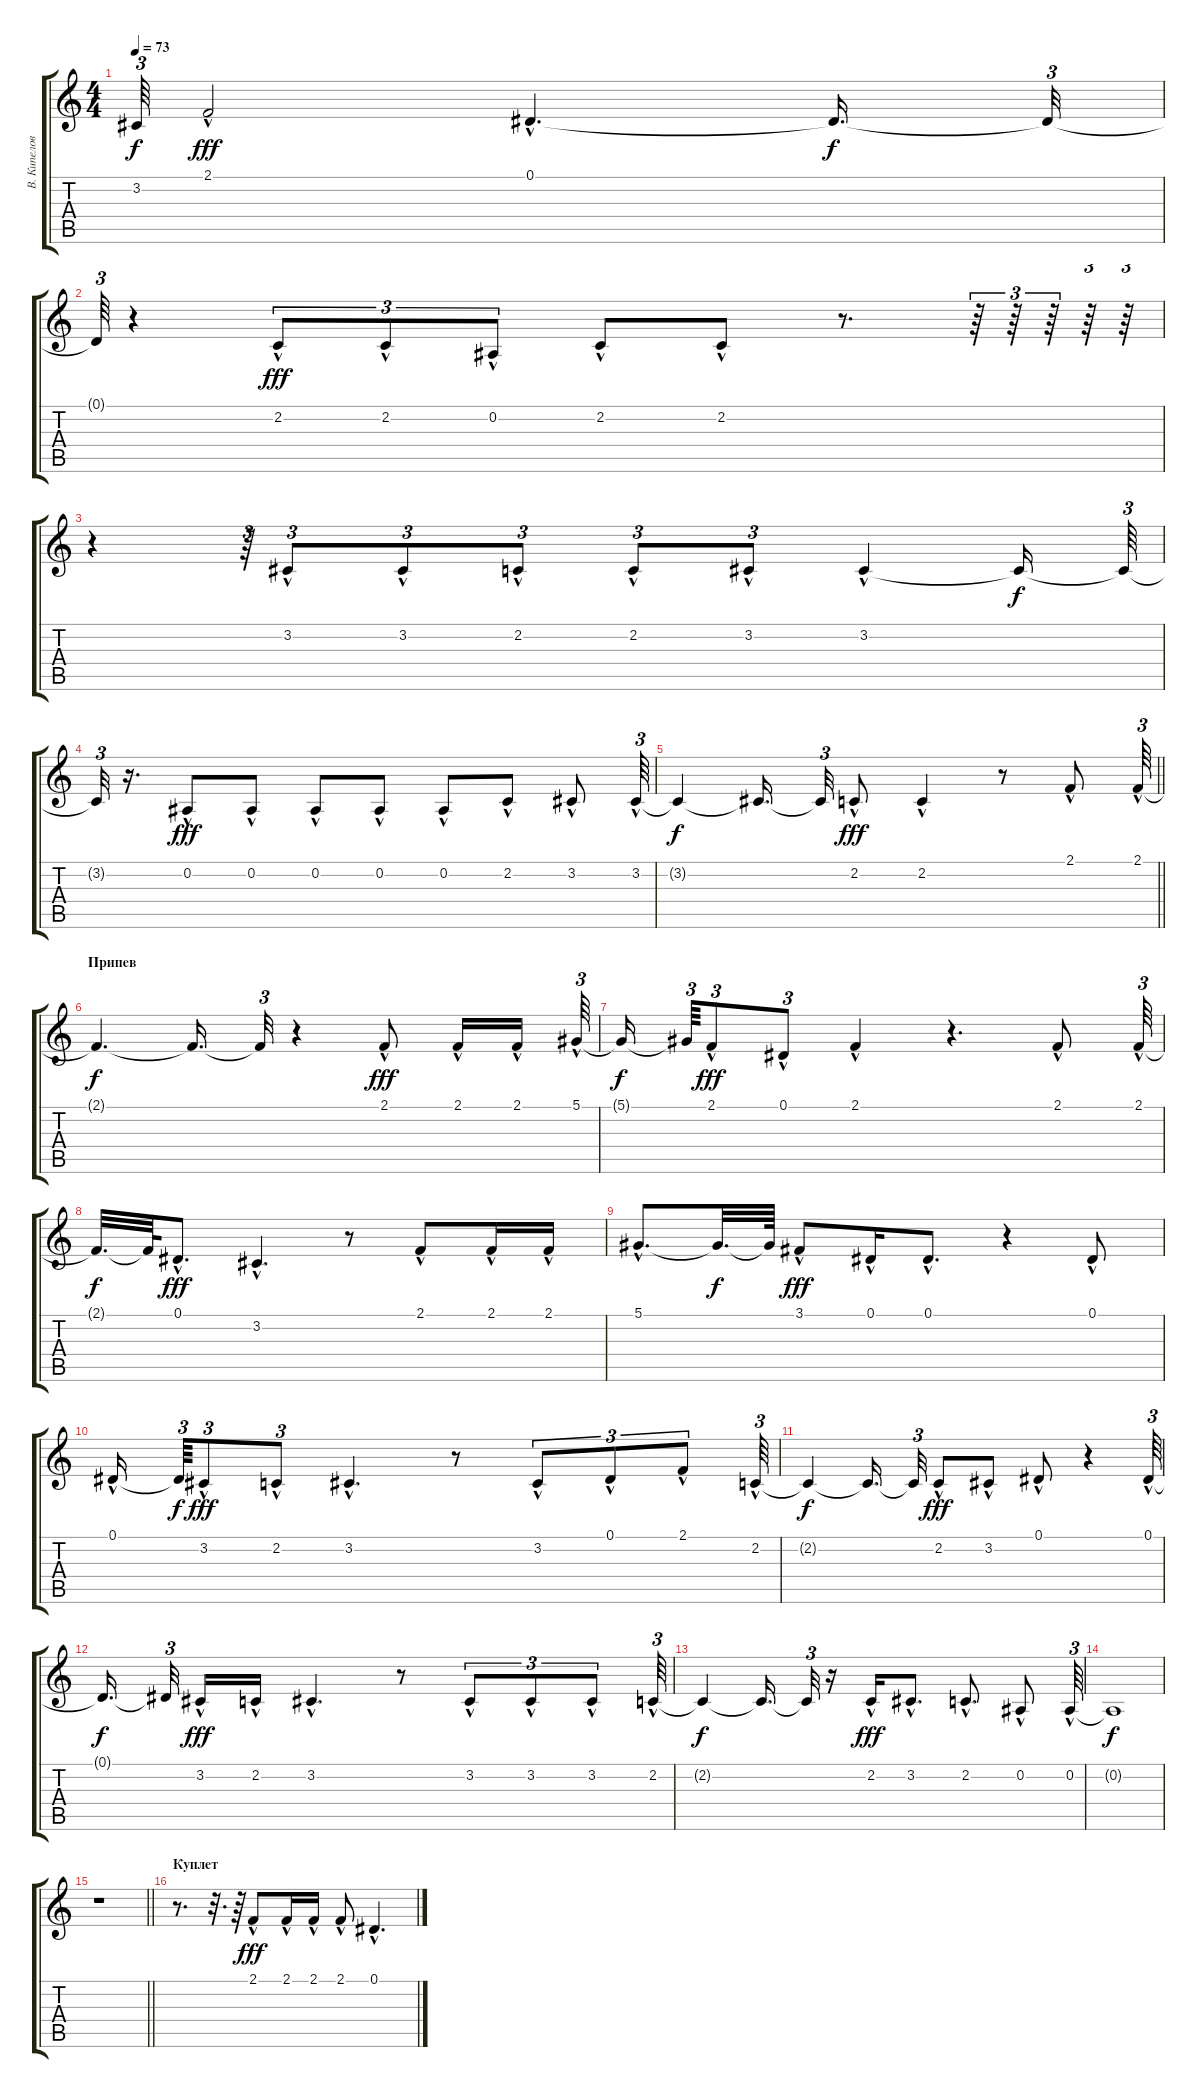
\track ("В. Кипелов" "В. Кипелов") {instrument acousticgrandpiano}
\staff {score tabs}
\tuning (Eb4 Bb3 Gb3 Db3 Ab2 Eb2) {hide}
\ts (4 4)
\tempo 73
\clef g2
\ks c
3.2{t}.64{tu (3 2) dy f} 2.1{hac}.2{dy fff} 0.1{hac}.4{d} 0.1{t}.16{d dy f} 0.1{t}.32{tu (3 2)} |
0.1{t}.64{tu (3 2)} r.4 2.2{hac}.8{tu (3 2) dy fff} 2.2{hac}.8{tu (3 2)} 0.2{hac}.8{tu (3 2)} 2.2{hac}.8 2.2{hac}.8 r.8{d} r.64{tu (3 2)} r.64{tu (3 2)} r.64{tu (3 2)} r.64{tu (3 2)} r.64{tu (3 2)} |
r.4 r.64{tu (3 2)} 3.2{hac}.8{tu (3 2)} 3.2{hac}.8{tu (3 2)} 2.2{hac}.8{tu (3 2)} 2.2{hac}.8{tu (3 2)} 3.2{hac}.8{tu (3 2)} 3.2{hac}.4 3.2{t}.16{dy f} 3.2{t}.64{tu (3 2)} |
3.2{t}.32{tu (3 2)} r.16{d} 0.2{hac}.8{dy fff} 0.2{hac}.8 0.2{hac}.8 0.2{hac}.8 0.2{hac}.8 2.2{hac}.8 3.2{hac}.8 3.2{hac}.64{tu (3 2)} |
\barLineRight lightlight
3.2{t}.4{dy f} 3.2{t}.16{d beam splitsecondary} 3.2{t}.32{tu (3 2)} 2.2{hac}.8{dy fff} 2.2{hac}.4 r.8 2.1{hac}.8 2.1{hac}.64{tu (3 2)} |
\section ("" "Припев")
2.1{t}.4{d dy f} 2.1{t}.16{d} 2.1{t}.32{tu (3 2)} r.4 2.1{hac}.8{dy fff} 2.1{hac}.16 2.1{hac}.16{beam splitsecondary} 5.1{hac}.64{tu (3 2)} |
5.1{t}.16{dy f beam splitsecondary} 5.1{t}.64{tu (3 2)} 2.1{hac}.8{tu (3 2) dy fff} 0.1{hac}.8{tu (3 2)} 2.1{hac}.4 r.4{d} 2.1{hac}.8 2.1{hac}.64{tu (3 2)} |
2.1{t}.32{d dy f} 2.1{t}.64 0.1{hac}.8{d dy fff} 3.2{hac}.4{d} r.8 2.1{hac}.8 2.1{hac}.16 2.1{hac}.16 |
5.1{hac}.8{d} 5.1{t}.32{d dy f} 5.1{t}.64 3.1{hac}.8{dy fff} 0.1{hac}.16 0.1{hac}.8{d} r.4 0.1{hac}.8 |
0.1{hac}.16{beam splitsecondary} 0.1{t}.64{tu (3 2) dy f} 3.2{hac}.8{tu (3 2) dy fff} 2.2{hac}.8{tu (3 2)} 3.2{hac}.4{d} r.8 3.2{hac}.8{tu (3 2)} 0.1{hac}.8{tu (3 2)} 2.1{hac}.8{tu (3 2)} 2.2{hac}.64{tu (3 2)} |
2.2{t}.4{dy f} 2.2{t}.16{d beam splitsecondary} 2.2{t}.32{tu (3 2)} 2.2{hac}.8{dy fff} 3.2{hac}.8 0.1{hac}.8 r.4 0.1{hac}.64{tu (3 2)} |
0.1{t}.16{d dy f beam splitsecondary} 0.1{t}.32{tu (3 2) beam splitsecondary} 3.2{hac}.16{dy fff} 2.2{hac}.16 3.2{hac}.4{d} r.8 3.2{hac}.8{tu (3 2)} 3.2{hac}.8{tu (3 2)} 3.2{hac}.8{tu (3 2)} 2.2{hac}.64{tu (3 2)} |
2.2{t}.4{dy f} 2.2{t}.16{d} 2.2{t}.32{tu (3 2)} r.16 2.2{hac}.16{dy fff} 3.2{hac}.8{d} 2.2{hac}.8{d} 0.2{hac}.8 0.2{hac}.64{tu (3 2)} |
0.2{t}.1{dy f} |
\barLineRight lightlight
r.1 |
\section ("" "Куплет")
r.8{d} r.32{d} r.64 2.1{hac}.8{dy fff} 2.1{hac}.16 2.1{hac}.16 2.1{hac}.8 0.1{hac}.4{d}
